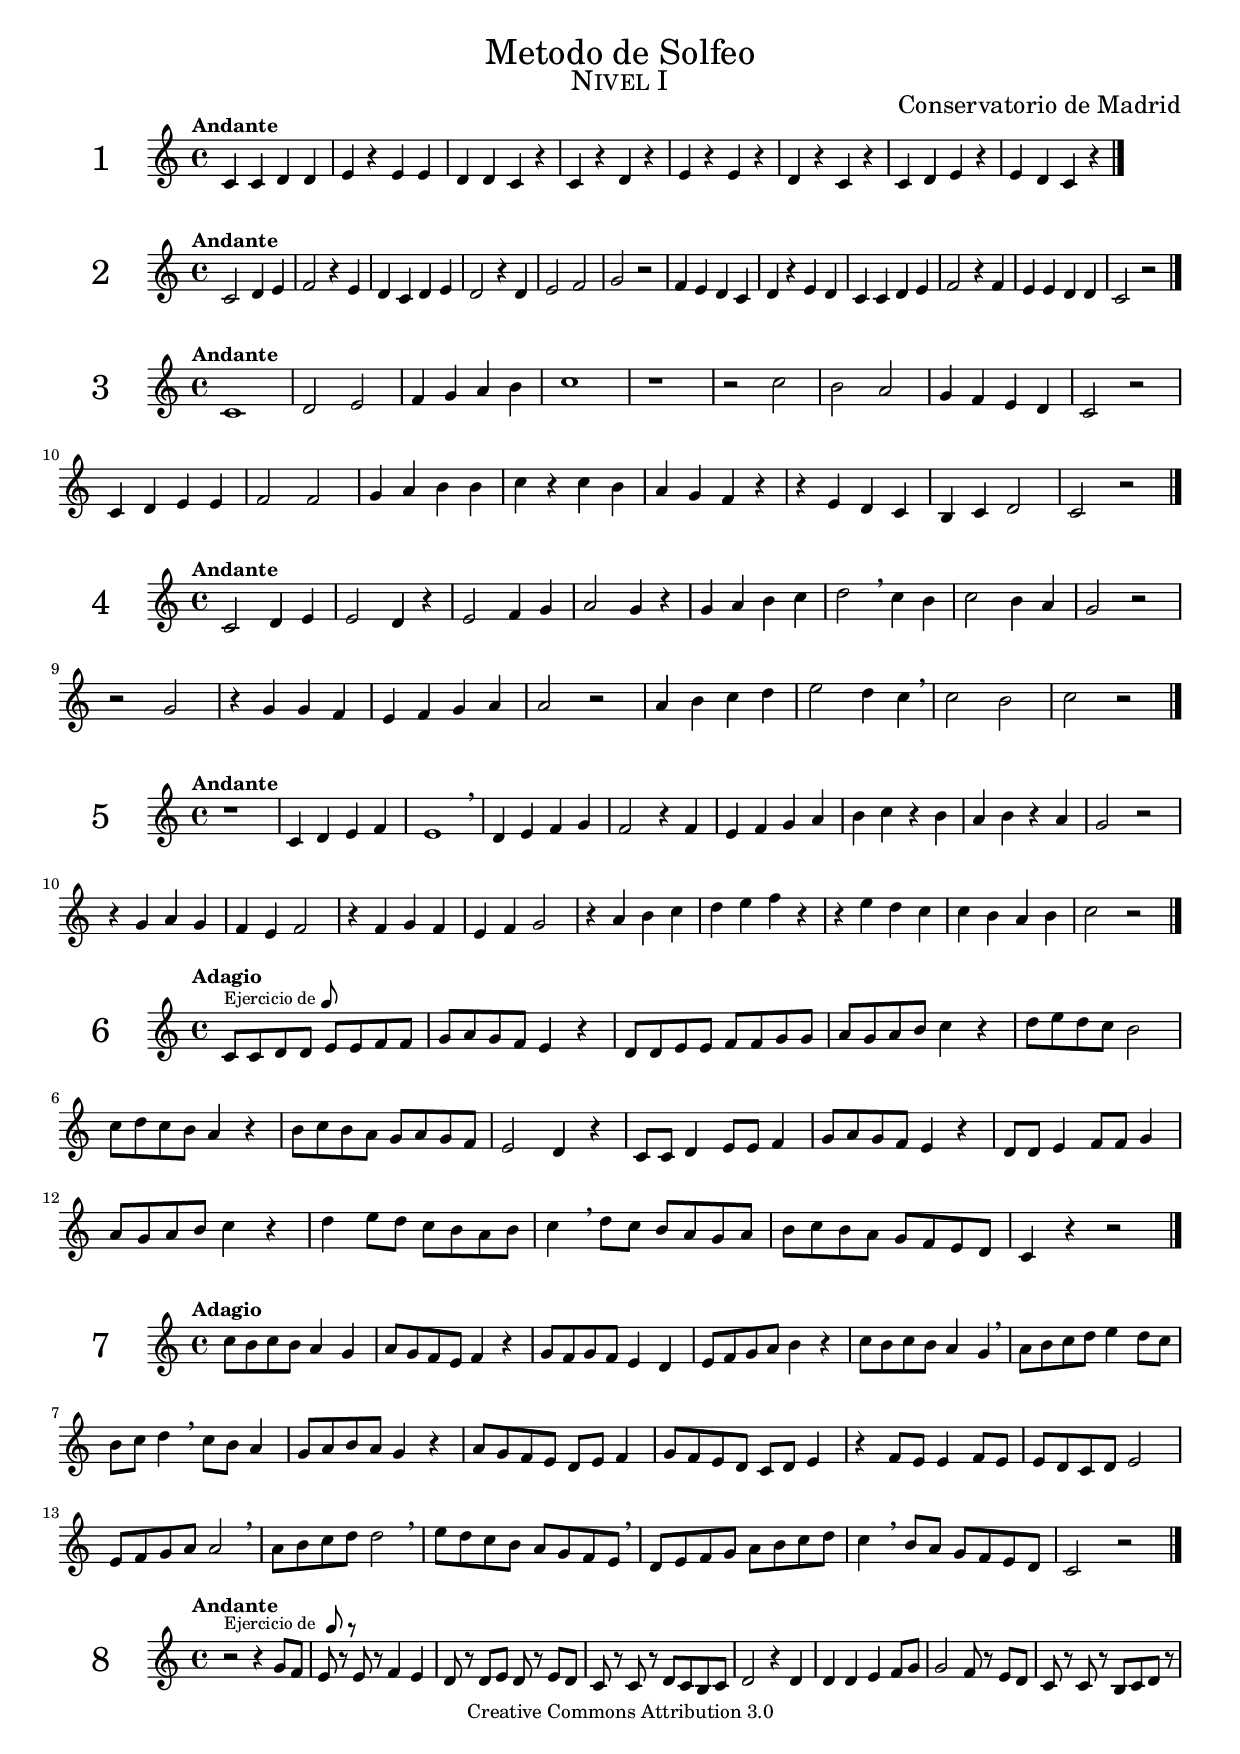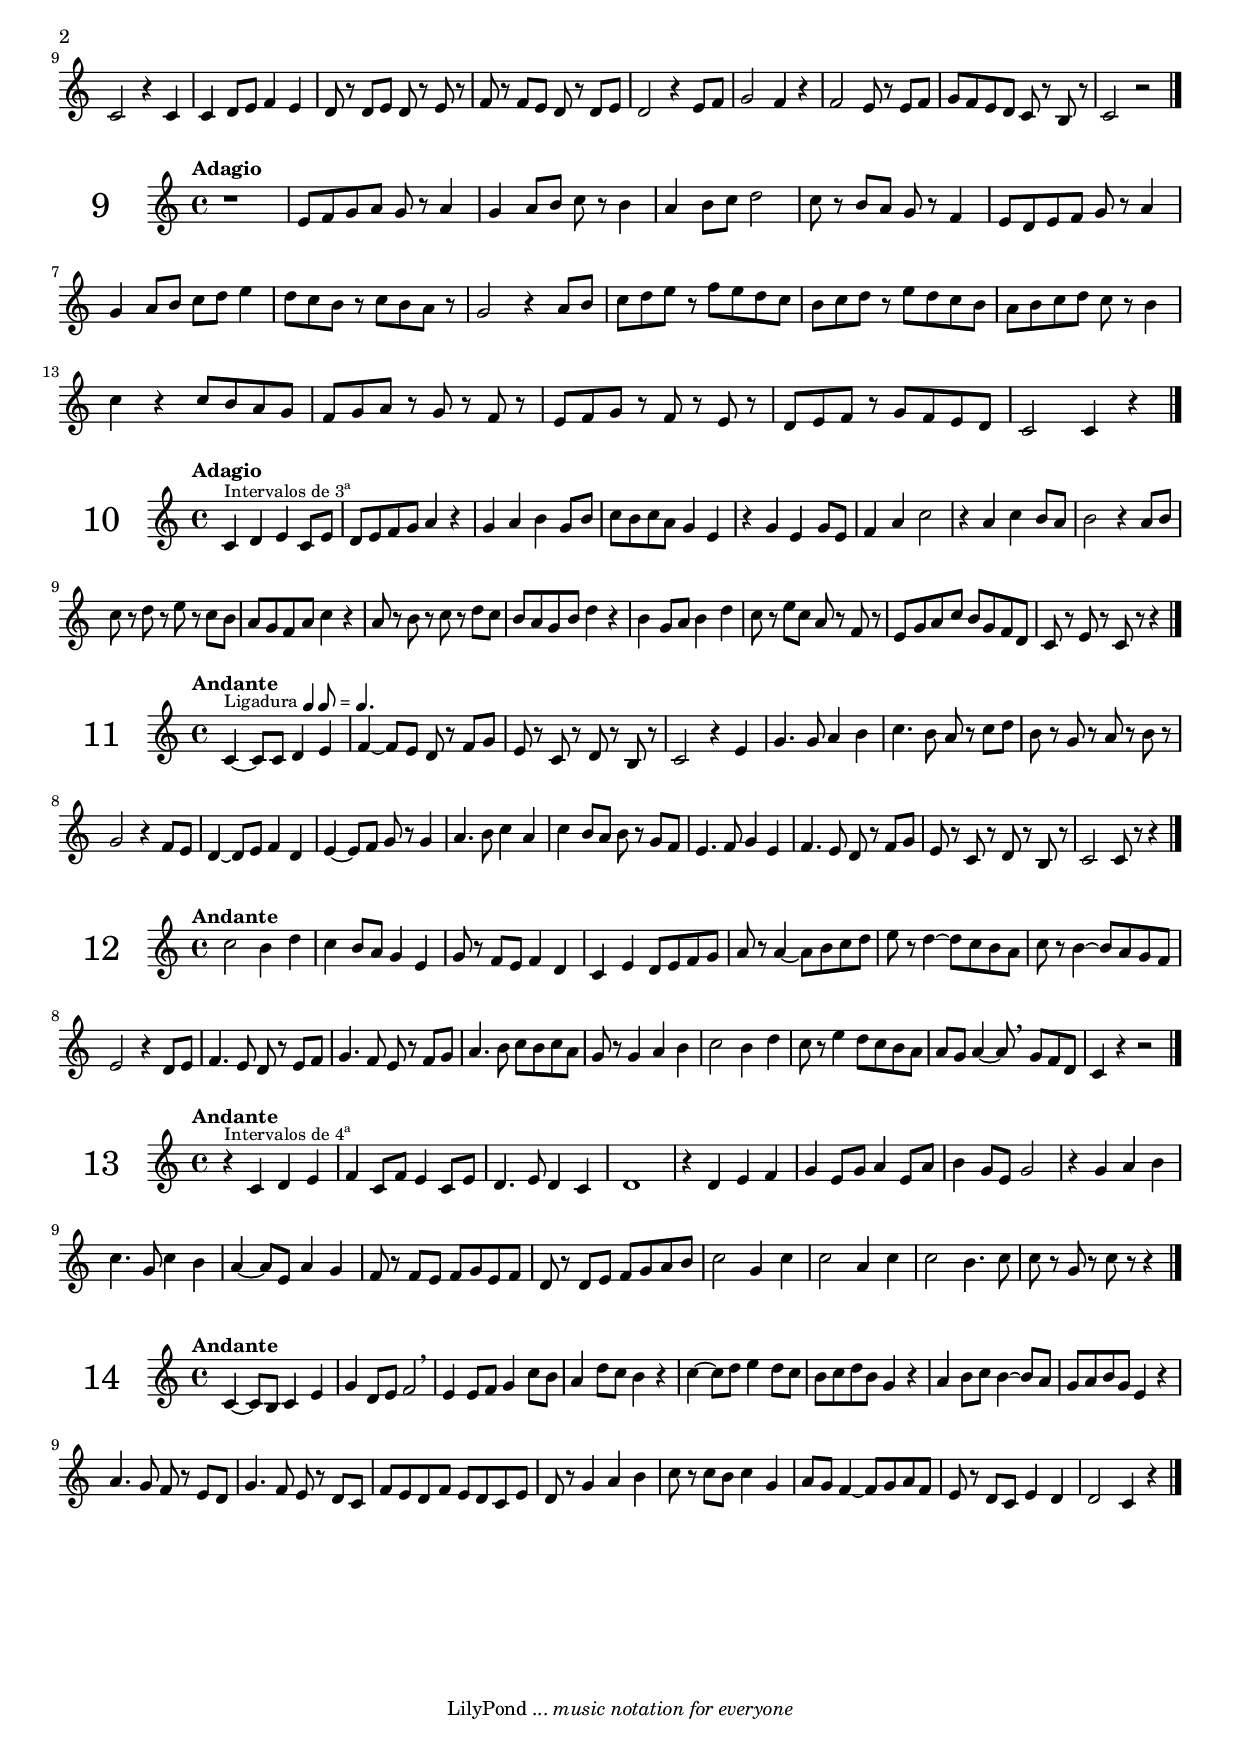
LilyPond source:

\version "2.19.32"
\language "espanol"

#(set-global-staff-size 17)

\markup { \fill-line { \center-column { \fontsize #5 "Metodo de Solfeo" \fontsize #3 \caps "Nivel I" } } }
\markup { \fill-line { " " \center-column { \fontsize #2 "Conservatorio de Madrid" } } }
\header {
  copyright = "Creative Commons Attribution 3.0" 
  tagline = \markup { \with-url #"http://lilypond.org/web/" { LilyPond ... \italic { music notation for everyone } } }
  breakbefore = ##t
}


%% Ejercicio 1
e_uno = \relative do' {
  \tempo "Andante"
  do4 do re re    | %1
  mi r mi mi      | %2
  re re do r      | %3
  do r re r       | %4
  mi r mi r       | %5
  re r do r       | %6
  do re mi r      | %7
  mi re do r      | %8
  \bar "|."
}

%% Ejercicio 2
e_dos = \relative do' {
  \tempo "Andante"
  do2 re4 mi	| %1
  fa2 r4 mi     | %2
  re do re mi   | %3
  re2 r4 re     | %4
  mi2 fa        | %5
  sol r         | %6
  fa4 mi re do  | %7
  re r mi re    | %8
  do do re mi	| %9
  fa2 r4 fa	| %10
  mi mi re re	| %11
  do2 r		| %12
  \bar "|."
} 

%% Ejercicio 3
e_tres = \relative do' {
  \tempo "Andante"
  do1		| %1
  re2 mi	| %2
  fa4 sol la si | %3
  do1	        | %4
  r	        | %5
  r2 do         | %6
  si la		| %7
  sol4 fa mi re | %8
  do2 r		| %9
  do4 re mi mi	| %10
  fa2 fa	| %11
  sol4 la si si	| %12
  do r do si	| %13
  la sol fa r	| %14
  r mi re do	| %15
  si do re2	| %16
  do r		| %17
  \bar "|."
} 

%% Ejercicio 4
e_cuatro = \relative do' {
  \tempo "Andante"
  do2 re4 mi	| %1
  mi2 re4 r	| %2
  mi2 fa4 sol	| %3
  la2 sol4 r	| %4
  sol la si do	| %5
  re2 \breathe do4 si	| %6
  do2 si4 la4	| %7
  sol2 r	| %8
  r sol		| %9
  r4 sol sol fa	| %10
  mi fa sol la	| %11
  la2 r 	| %12
  la4 si do re	| %13
  mi2 re4 do	| %14
  \breathe
  do2 si	| %15
  do2 r		| %16
  \bar "|."
} 

%% Ejercicio 5
e_cinco = \relative do' {
  \tempo "Andante"
  r1		| %1
  do4 re mi fa	| %2
  mi1 \breathe	| %3
  re4 mi fa sol	| %4
  fa2 r4 fa	| %5
  mi fa sol la	| %6
  si do r si	| %7
  la si r la	| %8
  sol2 r	| %9
  r4 sol la sol	| %10
  fa mi fa2	| %11
  r4 fa sol fa	| %12
  mi fa sol2	| %13
  r4 la si do	| %14
  re mi fa r	| %15
  r mi re do	| %16
  do si la si	| %17
  do2 r		| %18
  \bar "|."
} 

%% Ejercicio 6
e_seis = \relative do' {
  \tempo "Adagio"
  do8^\markup { \small "Ejercicio de" \smaller \note-by-number #3 #0 #UP } do re re mi mi fa fa	| %1
  sol la sol fa mi4 r		| %2
  re8 re mi mi fa fa sol sol	| %3
  la sol la si do4 r		| %4
  re8 mi re do si2		| %5
  do8 re do si la4 r		| %6
  si8 do si la sol la sol fa	| %7
  mi2 re4 r			| %8
  do8 do re4 mi8 mi fa4		| %9
  sol8 la sol fa mi4 r		| %10
  re8 re mi4 fa8 fa sol4	| %11
  la8 sol la si do4 r		| %12
  re4 mi8 re do si la si	| %13
  do4 \breathe re8 do si la sol la | %14
  si8 do si la sol fa mi re	| %15
  do4 r r2			| %16
  \bar "|."
}

%% Ejercicio 7
e_siete = \relative do'' {
  \tempo "Adagio"
  do8 si do si la4 sol		| %1
  la8 sol fa mi fa4 r		| %2
  sol8 fa sol fa mi4 re		| %3
  mi8 fa sol la si4 r		| %4
  do8 si do si la4 sol \breathe | %5
  la8 si do re mi4 re8 do	| %6
  si8 do re4 \breathe do8 si la4| %7
  sol8 la si la sol4 r		| %8
  la8 sol fa mi re mi fa4	| %9
  sol8 fa mi re do re mi4	| %10
  r4 fa8 mi mi4 fa8 mi		| %11
  mi8 re do re mi2		| %12
  mi8 fa sol la la2 \breathe	| %13
  la8 si do re re2 \breathe	| %14
  mi8 re do si la sol fa mi \breathe | %15
  re8 mi fa sol la si do re	| %16
  do4 \breathe si8 la sol fa mi re | %17
  do2 r				| %18
  \bar "|."
}

%% Ejercicio 8
e_ocho = \relative do'' {
  \tempo "Andante"
  r2^\markup { \small "Ejercicio de " \smaller { \note-by-number #3 #0 #UP \rest-by-number #3 #0 } } r4 sol8 fa | %1
  mi8 r mi r fa4 mi		| %2
  re8 r re mi re r mi re	| %3
  do8 r do r re do si do	| %4
  re2 r4 re			| %5
  re4 re mi fa8 sol		| %6
  sol2 fa8 r mi re		| %7
  do8 r do r si do re r		| %8
  do2 r4 do			| %9
  do4 re8 mi fa4 mi		| %10
  re8 r re mi re r mi r		| %11
  fa8 r fa mi re r re mi	| %12
  re2 r4 mi8 fa			| %13
  sol2 fa4 r			| %14
  fa2 mi8 r mi fa		| %15
  sol8 fa mi re do r si r	| %16
  do2 r				| %17
  \bar "|."
}

%% Ejercicio 9
e_nueve = \relative do' {
  \tempo "Adagio"
  r1				| %1
  mi8 fa sol la sol r la4	| %2
  sol4 la8 si do r si4		| %3
  la4 si8 do re2		| %4
  do8 r si la sol r fa4		| %5
  mi8 re mi fa sol r la4	| %6
  sol4 la8 si do re mi4		| %7
  re8 do si r do si la r	| %8
  sol2 r4 la8 si		| %9
  do8 re mi r fa mi re do	| %10
  si8 do re r mi re do si	| %11
  la8 si do re do r si4		| %12
  do4 r do8 si la sol		| %13
  fa8 sol la r sol r fa r 	| %14
  mi8 fa sol r fa r mi r	| %15
  re8 mi fa r sol fa mi re	| %16
  do2 do4 r			| %17
  \bar "|."
}

%% Ejercicio 10
e_diez = \relative do' {
  \tempo "Adagio"
  do4^\markup { \small { Intervalos de \concat { 3 \super a } } } re mi do8 mi		| %1
  re8 mi fa sol la4 r		| %2
  sol4 la si sol8 si		| %3
  do8 si do la sol4 mi		| %4
  r4 sol mi sol8 mi		| %5
  fa4 la do2			| %6
  r4 la do si8 la		| %7
  si2 r4 la8 si			| %8
  do8 r re r mi r do si		| %9
  la8 sol fa la do4 r		| %10
  la8 r si r do r re do		| %11
  si8 la sol si re4 r		| %12
  si4 sol8 la si4 re		| %13
  do8 r mi do la r fa r		| %14
  mi8 sol la do si sol fa re	| %15
  do8 r mi r do r r4		| %16
  \bar "|."
}

%% Ejercicio 11
e_once = \relative do' {
  \tempo "Andante"
  do4^\markup { \small "Ligadura" \smaller { \note-by-number #2 #0 #UP \note-by-number #3 #0 #UP } \small "=" \smaller { \note-by-number #2 #1 #UP } }~ do8 do re4 mi | %1
  fa4~ fa8 mi re r fa sol	| %2
  mi8  r do r re r si r		| %3
  do2 r4 mi			| %4
  sol4. sol8 la4 si		| %5
  do4. si8 la r do re		| %6
  si8 r sol r la r si r		| %7
  sol2 r4 fa8 mi		| %8
  re4~ re8 mi fa4 re		| %9
  mi4~ mi8 fa sol r sol4	| %10
  la4. si8 do4 la		| %11
  do4 si8 la si r sol fa	| %12
  mi4. fa8 sol4 mi		| %13
  fa4. mi8 re r fa sol		| %14
  mi8 r do r re r si r		| %15
  do2 do8 r r4			| %16
  \bar "|."
}

%% Ejercicio 12
e_doce = \relative do'' {
  \tempo "Andante"
  do2 si4 re			| %1
  do4 si8 la sol4 mi		| %2
  sol8 r fa mi fa4 re		| %3
  do4 mi re8 mi fa sol		| %4
  la8 r la4~ la8 si do re	| %5
  mi8 r re4~ re8 do si la	| %6
  do8 r si4~ si8 la sol fa 	| %7
  mi2 r4 re8 mi			| %8
  fa4. mi8 re r mi fa		| %9
  sol4. fa8 mi r fa sol		| %10
  la4. si8 do si do la		| %11
  sol8 r sol4 la si		| %12
  do2 si4 re			| %13
  do8 r mi4 re8 do si la	| %14
  la8 sol la4~ la8 \breathe sol fa re | %15
  do4 r r2			| %16
  \bar "|."
}

%% Ejercicio 13
e_trece = \relative do' {
  \tempo "Andante"
  r4^\markup { \small { Intervalos de \concat { 4 \super a } } } do4 re mi | %1
  fa4 do8 fa mi4 do8 mi		| %2
  re4. mi8 re4 do		| %3
  re1				| %4
  r4 re mi fa			| %5
  sol4 mi8 sol la4 mi8 la	| %6
  si4 sol8 mi sol2		| %7
  r4 sol4 la si			| %8
  do4. sol8 do4 si		| %9
  la4~ la8 mi la4 sol		| %10
  fa8 r fa mi fa sol mi fa	| %11
  re r re mi fa sol la si	| %12
  do2 sol4 do			| %13
  do2 la4 do			| %14
  do2 si4. do8			| %15
  do8 r sol r do r r4		| %16
  \bar "|."
}

%% Ejercicio 14
e_catorce = \relative do' {
  \tempo "Andante"
  do4~ do8 si do4 mi		| %1
  sol4 re8 mi fa2 \breathe	| %2
  mi4 mi8 fa sol4 do8 si	| %3
  la4 re8 do si4 r		| %4
  do4~ do8 re mi4 re8 do	| %5
  si8 do re si sol4 r		| %6
  la4 si8 do si4~ si8 la	| %7
  sol8 la si sol mi4 r		| %8
  la4. sol8 fa r mi re		| %9
  sol4. fa8 mi r re do		| %10
  fa8 mi re fa mi re do mi	| %11
  re8 r sol 4 la si		| %12
  do8 r do si do4 sol		| %13
  la8 sol fa4~ fa8 sol la fa 	| %14
  mi8 r re do mi4 re 		| %15
  re2 do4 r			| %16
  \bar "|."
}


\score {
  %% Ejercicio 1
  \new Staff { \set Staff.instrumentName = \markup { \fontsize #5 "1" } \e_uno }
  \midi {}
  \layout {}
}

\score {
  %% Ejercicio 2
  \new Staff { \set Staff.instrumentName = \markup { \fontsize #5 "2" } \e_dos }
  \midi {}
  \layout {}
}

\score {
  %% Ejercicio 3
  \new Staff { \set Staff.instrumentName = \markup { \fontsize #5 "3" } \e_tres }
  \midi {}
  \layout {}
}

\score {
  %% Ejercicio 4
  \new Staff { \set Staff.instrumentName = \markup { \fontsize #5 "4" } \e_cuatro }
  \midi {}
  \layout {}
}

\score {
  %% Ejercicio 5
  \new Staff { \set Staff.instrumentName = \markup { \fontsize #5 "5" } \e_cinco }
  \midi {}
  \layout {}
}

\score {
  %% Ejercicio 6
  \new Staff { \set Staff.instrumentName = \markup { \fontsize #5 "6" } \e_seis }
  \midi {}
  \layout {}
}

\score {
  %% Ejercicio 7
  \new Staff { \set Staff.instrumentName = \markup { \fontsize #5 "7" } \e_siete }
  \midi {}
  \layout {}
}

\score {
  %% Ejercicio 8
  \new Staff { \set Staff.instrumentName = \markup { \fontsize #5 "8" } \e_ocho }
  \midi {}
  \layout {}
}

\score {
  %% Ejercicio 9
  \new Staff { \set Staff.instrumentName = \markup { \fontsize #5 "9" } \e_nueve }
  \midi {}
  \layout {}
}

\score {
  %% Ejercicio 10
  \new Staff { \set Staff.instrumentName = \markup { \fontsize #5 "10" } \e_diez }
  \midi {}
  \layout {}
}

\score {
  %% Ejercicio 11
  \new Staff { \set Staff.instrumentName = \markup { \fontsize #5 "11" } \e_once }
  \midi {}
  \layout {}
}

\score {
  %% Ejercicio 12
  \new Staff { \set Staff.instrumentName = \markup { \fontsize #5 "12" } \e_doce }
  \midi {}
  \layout {}
}

\score {
  %% Ejercicio 13
  \new Staff { \set Staff.instrumentName = \markup { \fontsize #5 "13" } \e_trece }
  \midi {}
  \layout {}
}

\score {
  %% Ejercicio 14
  \new Staff { \set Staff.instrumentName = \markup { \fontsize #5 "14" } \e_catorce }
  \midi {}
  \layout {}
}

\paper {
  #(set-default-paper-size "letter")
}